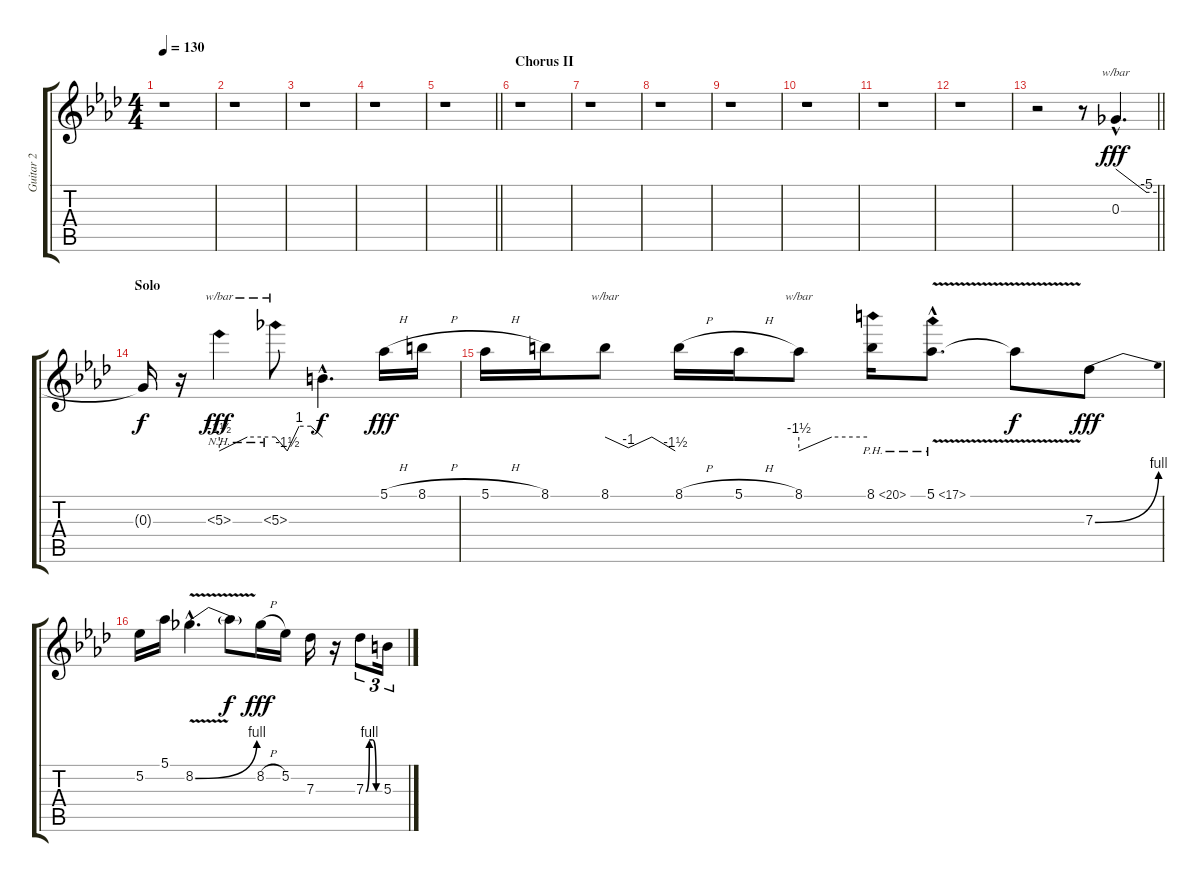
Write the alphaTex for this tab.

\track ("Guitar 2" "Guitar 2") {instrument distortionguitar}
\staff {score tabs}
\tuning (Eb4 Bb3 Gb3 Db3 Ab2 Eb2) {hide}
\ts (4 4)
\tempo 130
\clef g2
\ks ab
r.1{dy fff} |
r.1 |
r.1 |
r.1 |
\barLineRight lightlight
r.1 |
\section ("" "Chorus II")
r.1 |
r.1 |
r.1 |
r.1 |
r.1 |
r.1 |
r.1 |
\barLineRight lightlight
r.2 r.8 0.3{hac}.4{d tbe (custom default 0 0 45 -20 60 -20)} |
\section ("" "Solo")
0.3{t}.16{dy f} r.16 5.3{nh}.4{tbe (custom default 0 -6 30 0 60 0) dy fff} 5.3{nh}.8{tbe (custom default 0 0 15 -6 30 4 45 4 60 0)} 5.3{hac t}.4{d dy f} 5.1{h}.16{dy fff} 8.1{h}.16 |
5.1{h}.16 8.1.16 8.1.8{tbe (custom default 0 0 20 -4 40 0 60 -6)} 8.1{h}.16 5.1{h}.16 8.1.8{tbe (custom default 0 -6 29 0 60 0)} 8.1{ph 12}.16 5.1{ph 12 v hac}.8{d} 5.1{t}.8{dy f} 7.3{be (bend 0 0 60 4)}.8{dy fff} |
5.2.16 5.1.16 8.2{be (bend 0 0 60 4) v hac}.4{d} 8.2{t}.8{dy f} 8.2{h}.16{dy fff} 5.2.16 7.3.16 r.16 7.3{be (custom 0 0 15 4 30 4 45 0 60 0)}.8{tu (3 2)} 5.3.16{tu (3 2)}
